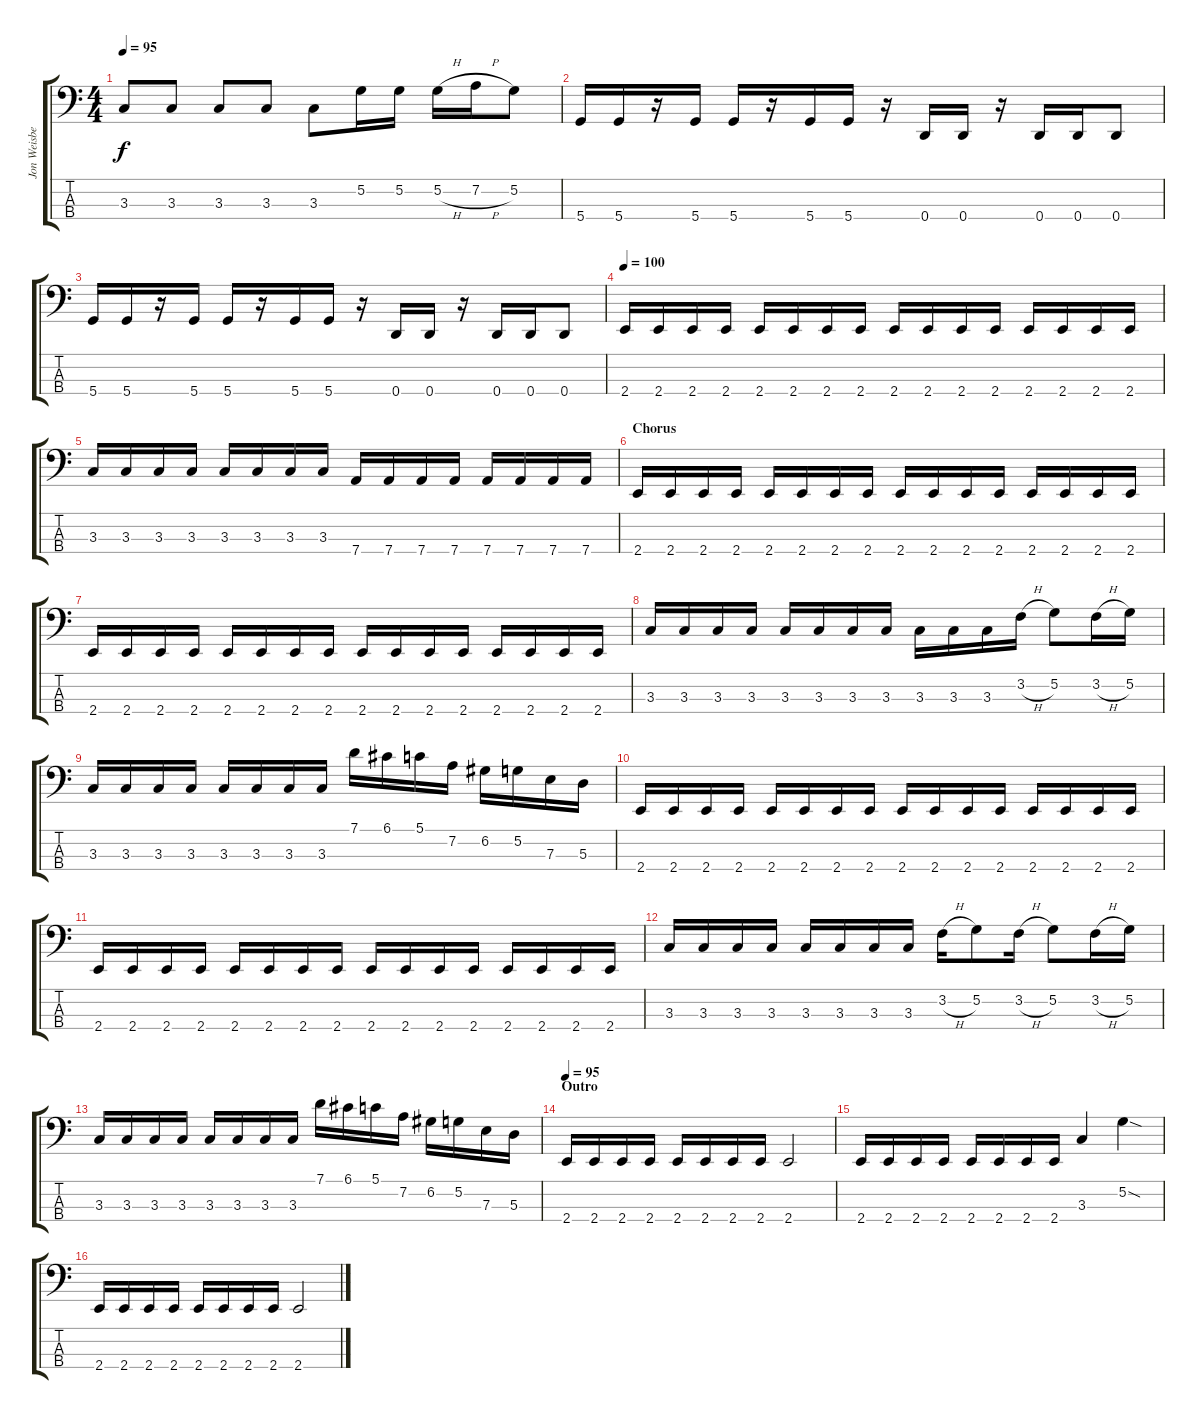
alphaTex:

\track ("Jon Weisberg (Bass)" "Jon Weisbe") {instrument electricbassfinger}
\staff {score tabs}
\tuning (G2 D2 A1 D1) {hide}
\ts (4 4)
\tempo 95
\clef f4
\ks c
3.3.8{dy f} 3.3.8 3.3.8 3.3.8 3.3.8 5.2.16 5.2.16 5.2{h}.16 7.2{h}.16 5.2.8 |
5.4.16 5.4.16 r.16 5.4.16 5.4.16 r.16 5.4.16 5.4.16 r.16 0.4.16 0.4.16 r.16 0.4.16 0.4.16 0.4.8 |
5.4.16 5.4.16 r.16 5.4.16 5.4.16 r.16 5.4.16 5.4.16 r.16 0.4.16 0.4.16 r.16 0.4.16 0.4.16 0.4.8 |
\tempo 100
2.4.16 2.4.16 2.4.16 2.4.16 2.4.16 2.4.16 2.4.16 2.4.16 2.4.16 2.4.16 2.4.16 2.4.16 2.4.16 2.4.16 2.4.16 2.4.16 |
3.3.16 3.3.16 3.3.16 3.3.16 3.3.16 3.3.16 3.3.16 3.3.16 7.4.16 7.4.16 7.4.16 7.4.16 7.4.16 7.4.16 7.4.16 7.4.16 |
\section ("" "Chorus")
2.4.16 2.4.16 2.4.16 2.4.16 2.4.16 2.4.16 2.4.16 2.4.16 2.4.16 2.4.16 2.4.16 2.4.16 2.4.16 2.4.16 2.4.16 2.4.16 |
2.4.16 2.4.16 2.4.16 2.4.16 2.4.16 2.4.16 2.4.16 2.4.16 2.4.16 2.4.16 2.4.16 2.4.16 2.4.16 2.4.16 2.4.16 2.4.16 |
3.3.16 3.3.16 3.3.16 3.3.16 3.3.16 3.3.16 3.3.16 3.3.16 3.3.16 3.3.16 3.3.16 3.2{h}.16 5.2.8 3.2{h}.16 5.2.16 |
3.3.16 3.3.16 3.3.16 3.3.16 3.3.16 3.3.16 3.3.16 3.3.16 7.1.16 6.1.16 5.1.16 7.2.16 6.2.16 5.2.16 7.3.16 5.3.16 |
2.4.16 2.4.16 2.4.16 2.4.16 2.4.16 2.4.16 2.4.16 2.4.16 2.4.16 2.4.16 2.4.16 2.4.16 2.4.16 2.4.16 2.4.16 2.4.16 |
2.4.16 2.4.16 2.4.16 2.4.16 2.4.16 2.4.16 2.4.16 2.4.16 2.4.16 2.4.16 2.4.16 2.4.16 2.4.16 2.4.16 2.4.16 2.4.16 |
3.3.16 3.3.16 3.3.16 3.3.16 3.3.16 3.3.16 3.3.16 3.3.16 3.2{h}.16 5.2.8 3.2{h}.16 5.2.8 3.2{h}.16 5.2.16 |
3.3.16 3.3.16 3.3.16 3.3.16 3.3.16 3.3.16 3.3.16 3.3.16 7.1.16 6.1.16 5.1.16 7.2.16 6.2.16 5.2.16 7.3.16 5.3.16 |
\section ("" "Outro")
\tempo 95
2.4.16 2.4.16 2.4.16 2.4.16 2.4.16 2.4.16 2.4.16 2.4.16 2.4.2 |
2.4.16 2.4.16 2.4.16 2.4.16 2.4.16 2.4.16 2.4.16 2.4.16 3.3.4 5.2{sod}.4 |
2.4.16 2.4.16 2.4.16 2.4.16 2.4.16 2.4.16 2.4.16 2.4.16 2.4.2
